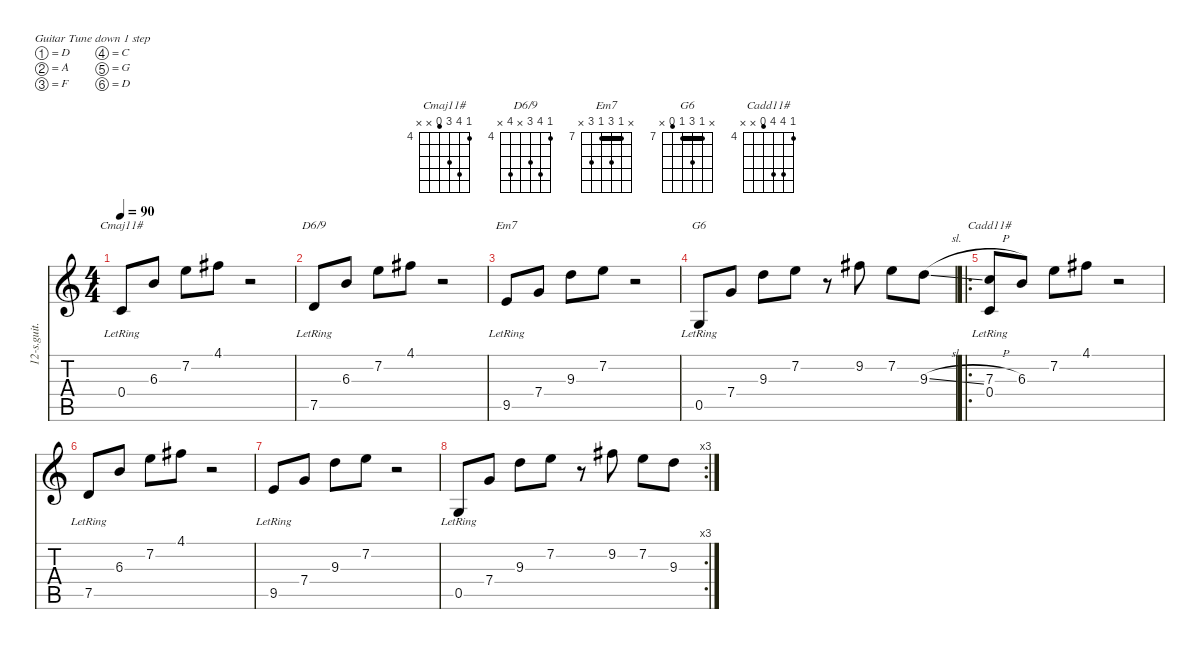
\defaultSystemsLayout 4
\hideDynamics
\bracketExtendMode nobrackets
\otherSystemsTrackNameOrientation horizontal
\track ("12 St. Steel Guitar" "12-s.guit.") {instrument acousticguitarsteel}
\staff {score tabs}
\tuning (D4 A3 F3 C3 G2 D2)
\chord ("Cmaj11#" 4 7 6 3 x x) {firstfret 4}
\chord ("D6/9" 4 7 6 x 7 x) {firstfret 4 showfingering false}
\chord ("Em7" x 7 9 7 9 x) {firstfret 7 showfingering false barre 7}
\chord ("G6" x 7 9 7 6 x) {firstfret 7 showfingering false barre 7}
\chord ("Cadd11# " 4 7 7 3 x x) {firstfret 4 showfingering false}
\ts (4 4)
\beaming (8 2 2 2 2)
\tempo 90
\clef g2
\ks c
0.4{lr}.8{ch "Cmaj11#" dy mf instrument acousticguitarsteel beam Up} 6.3.8{beam Up} 7.2.8{beam Down} 4.1{acc #}.8{beam Down} r.2{beam Down} |
7.5{lr}.8{ch "D6/9" beam Up} 6.3.8{beam Up} 7.2.8{beam Down} 4.1{acc #}.8{beam Down} r.2{beam Down} |
9.5{lr}.8{ch "Em7" beam Up} 7.4.8{beam Up} 9.3.8{beam Down} 7.2.8{beam Down} r.2{beam Down} |
0.5{lr}.8{ch "G6" beam Up} 7.4.8{beam Up} 9.3.8{beam Down} 7.2.8{beam Down} r.8{beam Down} 9.2{acc #}.8{beam Down} 7.2.8{beam Down} 9.3{sl}.8{beam Down} |
\ro
(0.4{lr} 7.3{h}).8{ch "Cadd11# " beam Up} 6.3.8{beam Up} 7.2.8{beam Down} 4.1{acc #}.8{beam Down} r.2{beam Down} |
7.5{lr}.8{beam Up} 6.3.8{beam Up} 7.2.8{beam Down} 4.1{acc #}.8{beam Down} r.2{beam Down} |
9.5{lr}.8{beam Up} 7.4.8{beam Up} 9.3.8{beam Down} 7.2.8{beam Down} r.2{beam Down} |
\rc 3
0.5{lr}.8{beam Up} 7.4.8{beam Up} 9.3.8{beam Down} 7.2.8{beam Down} r.8{beam Down} 9.2{acc #}.8{beam Down} 7.2.8{beam Down} 9.3.8{beam Down}
